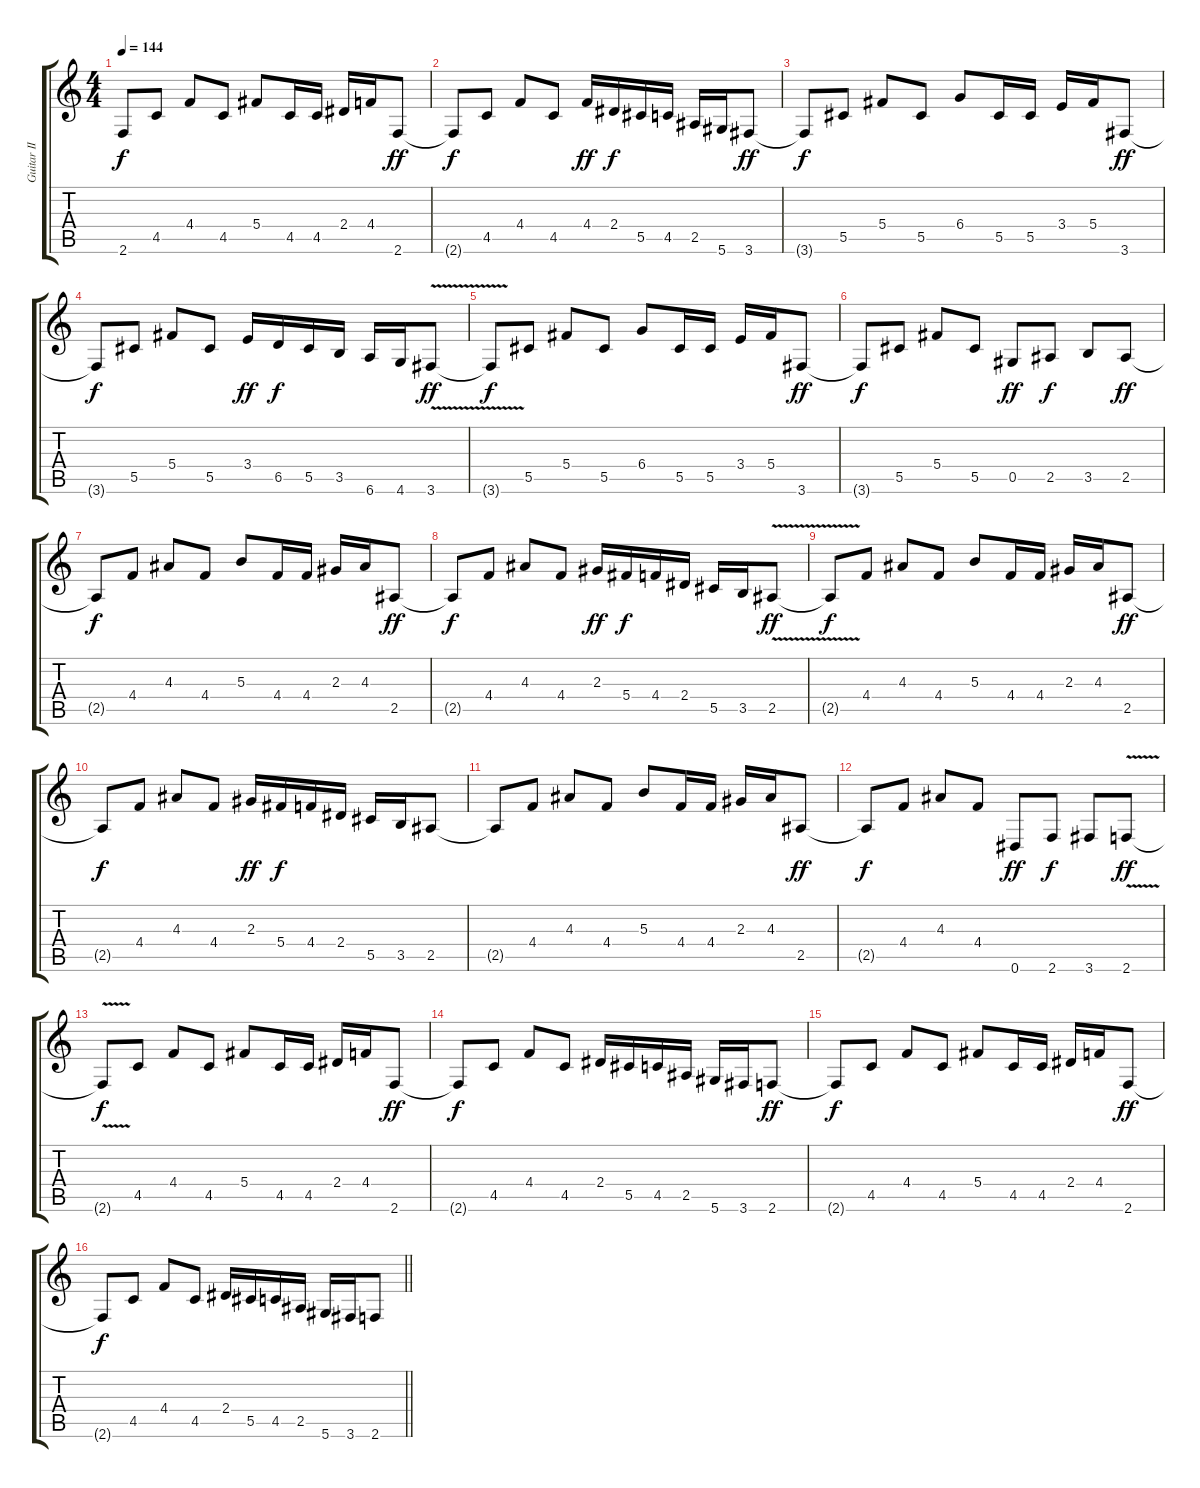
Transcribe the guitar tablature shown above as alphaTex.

\track ("Guitar II" "Guitar II") {instrument overdrivenguitar}
\staff {score tabs}
\tuning (Eb4 Bb3 Gb3 Db3 Ab2 Eb2) {hide}
\ts (4 4)
\tempo 144
\clef g2
\ks c
2.6{t}.8{dy f} 4.5.8 4.4.8 4.5.8 5.4.8 4.5.16 4.5.16 2.4.16 4.4.16 2.6.8{dy ff} |
2.6{t}.8{dy f} 4.5.8 4.4.8 4.5.8 4.4.16{dy ff} 2.4.16{dy f} 5.5.16 4.5.16 2.5.16 5.6.16 3.6.8{dy ff} |
3.6{t}.8{dy f} 5.5.8 5.4.8 5.5.8 6.4.8 5.5.16 5.5.16 3.4.16 5.4.16 3.6.8{dy ff} |
3.6{t}.8{dy f} 5.5.8 5.4.8 5.5.8 3.4.16{dy ff} 6.5.16{dy f} 5.5.16 3.5.16 6.6.16 4.6.16 3.6{v}.8{dy ff} |
3.6{t}.8{dy f} 5.5.8 5.4.8 5.5.8 6.4.8 5.5.16 5.5.16 3.4.16 5.4.16 3.6.8{dy ff} |
3.6{t}.8{dy f} 5.5.8 5.4.8 5.5.8 0.5.8{dy ff} 2.5.8{dy f} 3.5.8 2.5.8{dy ff} |
2.5{t}.8{dy f} 4.4.8 4.3.8 4.4.8 5.3.8 4.4.16 4.4.16 2.3.16 4.3.16 2.5.8{dy ff} |
2.5{t}.8{dy f} 4.4.8 4.3.8 4.4.8 2.3.16{dy ff} 5.4.16{dy f} 4.4.16 2.4.16 5.5.16 3.5.16 2.5{v}.8{dy ff} |
2.5{t}.8{dy f} 4.4.8 4.3.8 4.4.8 5.3.8 4.4.16 4.4.16 2.3.16 4.3.16 2.5.8{dy ff} |
2.5{t}.8{dy f} 4.4.8 4.3.8 4.4.8 2.3.16{dy ff} 5.4.16{dy f} 4.4.16 2.4.16 5.5.16 3.5.16 2.5.8 |
2.5{t}.8 4.4.8 4.3.8 4.4.8 5.3.8 4.4.16 4.4.16 2.3.16 4.3.16 2.5.8{dy ff} |
2.5{t}.8{dy f} 4.4.8 4.3.8 4.4.8 0.6.8{dy ff} 2.6.8{dy f} 3.6.8 2.6{v}.8{dy ff} |
2.6{t}.8{dy f} 4.5.8 4.4.8 4.5.8 5.4.8 4.5.16 4.5.16 2.4.16 4.4.16 2.6.8{dy ff} |
2.6{t}.8{dy f} 4.5.8 4.4.8 4.5.8 2.4.16 5.5.16 4.5.16 2.5.16 5.6.16 3.6.16 2.6.8{dy ff} |
2.6{t}.8{dy f} 4.5.8 4.4.8 4.5.8 5.4.8 4.5.16 4.5.16 2.4.16 4.4.16 2.6.8{dy ff} |
\barLineRight lightlight
2.6{t}.8{dy f} 4.5.8 4.4.8 4.5.8 2.4.16 5.5.16 4.5.16 2.5.16 5.6.16 3.6.16 2.6.8
